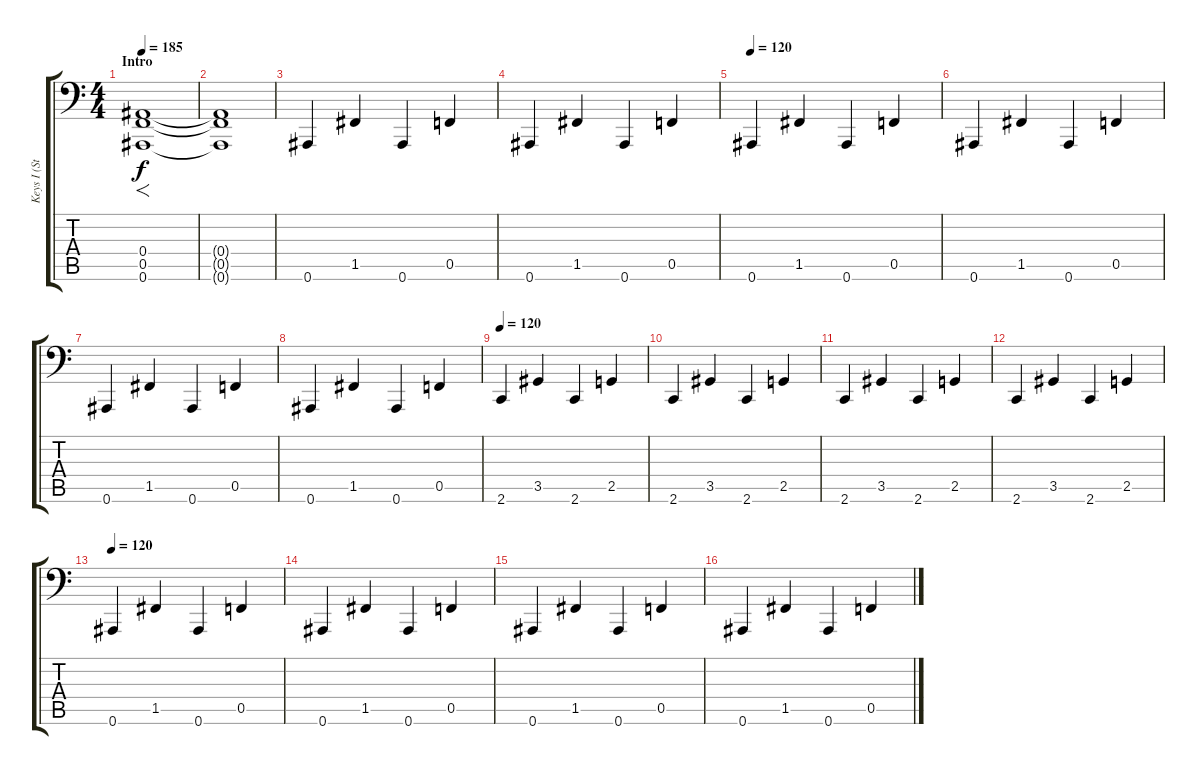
\track ("Keys I (Strings)" "Keys I (St") {instrument synthstrings1}
\staff {score tabs}
\tuning (C4 G3 Eb3 Bb2 F2 Bb1) {hide}
\ts (4 4)
\section ("" "Intro")
\tempo 185
\tempo 120
\tempo 185
\clef f4
\ks c
(0.4 0.5 0.6).1{f dy f instrument synthstrings1} |
(0.4{t} 0.5{t} 0.6{t}).1 |
0.6.4 1.5.4 0.6.4 0.5.4 |
0.6.4 1.5.4 0.6.4 0.5.4 |
\tempo 120
0.6.4 1.5.4 0.6.4 0.5.4 |
0.6.4 1.5.4 0.6.4 0.5.4 |
0.6.4 1.5.4 0.6.4 0.5.4 |
0.6.4 1.5.4 0.6.4 0.5.4 |
\tempo 120
2.6.4 3.5.4 2.6.4 2.5.4 |
2.6.4 3.5.4 2.6.4 2.5.4 |
2.6.4 3.5.4 2.6.4 2.5.4 |
2.6.4 3.5.4 2.6.4 2.5.4 |
\tempo 120
0.6.4 1.5.4 0.6.4 0.5.4 |
0.6.4 1.5.4 0.6.4 0.5.4 |
0.6.4 1.5.4 0.6.4 0.5.4 |
0.6.4 1.5.4 0.6.4 0.5.4
